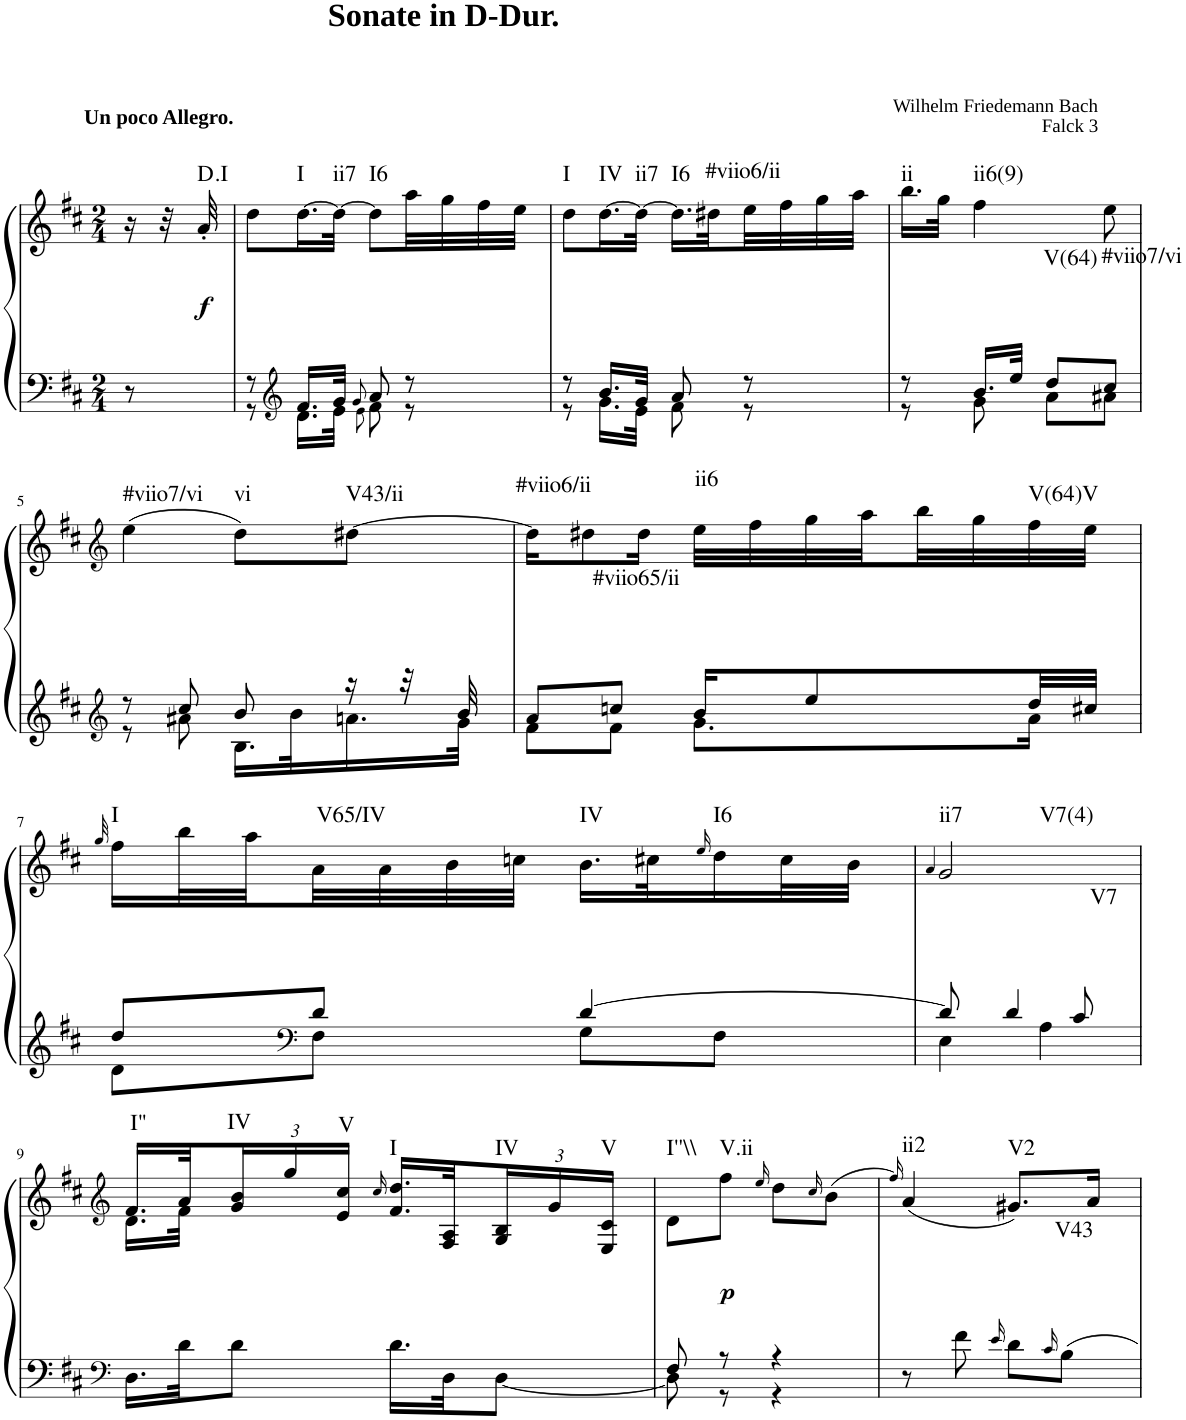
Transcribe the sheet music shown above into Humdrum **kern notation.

**kern	**kern	**dynam	**harte
*part1	*part1	*part1	*part1
*staff2	*staff1	*staff1/2	*
*I"Klavier links	*	*	*
*clefF4	*clefG2	*	*
*k[f#c#]	*k[f#c#]	*	*
*M2/4	*M2/4	*	*
=1	=1	=1	=1
!	!LO:TX:a:B:t=Un poco Allegro.	!	!
8r	16r	.	.
.	32r	.	.
!	!	!LO:DY:b	!
.	32a'/	f	D:maj
=2	=2	=2	=2
*^	*	*	*
8r	8r	8dd\L	.	.
*clefG2	*	*	*	*
!	!	!	!	!LO:H:kt=I
16.f#/LL	16.d\LL	[16.dd\L	.	N
!	!	!	!	!LO:H:kt=ii7
32g/JJk	32e\JJk	32dd\JJk_	.	N
8qg/	8qe\	.	.	.
!	!	!	!	!LO:H:kt=I6
8a/	8f#\	8dd\L]	.	N
!	!	!LO:TX:a:B:t=Sonate in D-Dur.	!	!
8r	8r	32aa\LL	.	.
.	.	32gg\	.	.
.	.	32ff#\	.	.
.	.	32ee\JJJ	.	.
=3	=3	=3	=3	=3
!	!	!	!	!LO:H:kt=I
8r	8r	8dd\L	.	N
!	!	!	!	!LO:H:kt=IV
16.b/LL	16.g\LL	[16.dd\L	.	N
!	!	!	!	!LO:H:kt=ii7
32g/JJk	32e\JJk	32dd\JJk_	.	N
!	!	!	!	!LO:H:kt=I6
8a/	8f#\	16.dd\LL]	.	N
!	!	!	!	!LO:H:kt=#viio6/ii
.	.	32dd#X\L	.	N
8r	8r	32ee\	.	.
.	.	32ff#\	.	.
.	.	32gg\	.	.
.	.	32aa\JJJ	.	.
=4	=4	=4	=4	=4
!	!	!LO:TX:a:t=Wilhelm Friedemann Bach	!	!
!	!	!LO:TX:a:t=Falck 3	!	!LO:H:kt=ii
*	*	*^	*	*
8r	8r	16.bb\LL	4ryy	.	N
.	.	32gg\JJk	.	.	.
!	!	!	!	!	!LO:H:kt=ii6(9)
16.b/LL	8g\	4ff#\	.	.	N
32ee/JJk	.	.	.	.	.
!	!	!	!	!	!LO:H:kt=V(64)
8dd/L	8a\L	.	4ryy	.	N
!	!	!	!	!	!LO:H:kt=#viio7/vi
8cc#/J	8a#X\J	8ee\	.	.	N
*	*	*v	*v	*	*
!!LO:LB:g=z
=5	=5	=5	=5	=5
*clefG2	*	*clefG2	*	*
*	*	*^	*	*
!	!	!	!	!	!LO:H:kt=#viio7/vi
*	*	*v	*v	*	*
8r	8r	(4ee\	.	N
8cc#/	8a#X\	.	.	.
!	!	!	!	!LO:H:kt=vi
8b/	16.B\LL	8dd\L)	.	N
.	32b\K	.	.	.
!	!	!	!	!LO:H:kt=V43/ii
16r	16.an\	[8dd#X\J	.	N
32r	.	.	.	.
32b/	32g\JJk	.	.	.
=6	=6	=6	=6	=6
!	!	!	!	!LO:H:kt=#viio6/ii
*	*	*^	*	*
8a/L	8f#\L	16dd#\KL]	8ryy	.	N
.	.	8dd#X\	.	.	.
!	!	!	!	!	!LO:H:kt=#viio65/ii
8ccn/J	8f#\J	.	4.ryy	.	N
.	.	16dd#\Jk	.	.	.
!	!	!	!	!	!LO:H:kt=ii6
16b/KL	8.g\L	32ee\LLL	.	.	N
.	.	32ff#\	.	.	.
8ee/	.	32gg\	.	.	.
.	.	32aa\	.	.	.
.	.	32bb\	.	.	.
.	.	32gg\	.	.	.
!	!	!	!	!	!LO:H:kt=V(64)V
32dd/LL	16a\Jk	32ff#\	.	.	N
32cc#X/JJJ	.	32ee\JJJ	.	.	.
*	*	*v	*v	*	*
!!LO:LB:g=z
=7	=7	=7	=7	=7
.	.	32qgg/	.	.
!	!	!	!	!LO:H:kt=I
8dd/L	8d\L	16ff#\LL	.	N
.	.	32bb\L	.	.
.	.	32aa\	.	.
*clefF4	*	*	*	*
!	!	!	!	!LO:H:kt=V65/IV
8d/J	8F#\J	32a\	.	N
.	.	32a\	.	.
.	.	32b\	.	.
.	.	32ccn\JJJ	.	.
!	!	!	!	!LO:H:kt=IV
[4d/	8G\L	16.b\LL	.	N
.	.	32cc#X\K	.	.
.	.	16qee/	.	.
!	!	!	!	!LO:H:kt=I6
.	8F#\J	16dd\	.	N
.	.	32cc#\L	.	.
.	.	32b\JJJ	.	.
=8	=8	=8	=8	=8
.	.	4qa/	.	.
!	!	!	!	!LO:H:n=1:kt=ii7
!	!	!	!	!LO:H:n=2:kt=V7(4)
*	*	*^	*	*
8d/]	4E\	2g/	4.ryy	.	N N
4d/	.	.	.	.	.
.	4A\	.	.	.	.
!	!	!	!	!	!LO:H:kt=V7
8c#/	.	.	8ryy	.	N
!!LO:LB:g=z	!!
=9	=9	=9	=9	=9	=9
*clefF4	*	*clefG2	*	*	*
!	!	!	!	!	!LO:H:kt=I"
16.D\LL	4ryy	16.f#/LL	16.d\LL	.	N
32d\JK	.	32a/K	32f#\JJk	.	.
*	*	*Xbrackettup	*	*	*
!	!	!	!	!	!LO:H:kt=IV
8d\J	.	24g/ 24b/	4.ryy	.	N
.	.	24gg/	.	.	.
!	!	!	!	!	!LO:H:kt=V
.	.	24e/ 24cc#/JJ	.	.	N
.	.	16qcc#/	.	.	.
!	!	!	!	!	!LO:H:kt=I
4ryy	16.d\LL	16.f#/ 16.dd/LL	.	.	N
.	32D\JK	32F#/ 32A/K	.	.	.
!	!	!	!	!	!LO:H:kt=IV
.	[8D\J	24G/ 24B/	.	.	N
.	.	24g/	.	.	.
!	!	!	!	!	!LO:H:kt=V
.	.	24E/ 24c#/JJ	.	.	N
*	*	*v	*v	*	*
=10	=10	=10	=10	=10
!	!	!	!	!LO:H:kt=I''\\
8F#/	8D\]	8d\L	.	N
!	!	!	!LO:DY:b	!LO:H:kt=V.ii
8r	8r	8ff#\J	p	N
.	.	16qee/	.	.
4r	4r	8dd\L	.	.
.	.	16qcc#/	.	.
.	.	(8b\J	.	.
*v	*v	*	*	*
=11	=11	=11	=11
.	16qff#/)	.	.
!	!	!	!LO:H:kt=ii2
*	*^	*	*
8r	(4a/	4.ryy	.	N
8f#\	.	.	.	.
16qe/	.	.	.	.
!	!	!	!	!LO:H:kt=V2
8d\L	8.g#X/L)	.	.	N
16qc#/	.	.	.	.
!	!	!	!	!LO:H:kt=V43
8B\J	.	8ryy	.	N
.	16a/Jk	.	.	.
*	*v	*v	*	*
=	=	=	=
*-	*-	*-	*-
